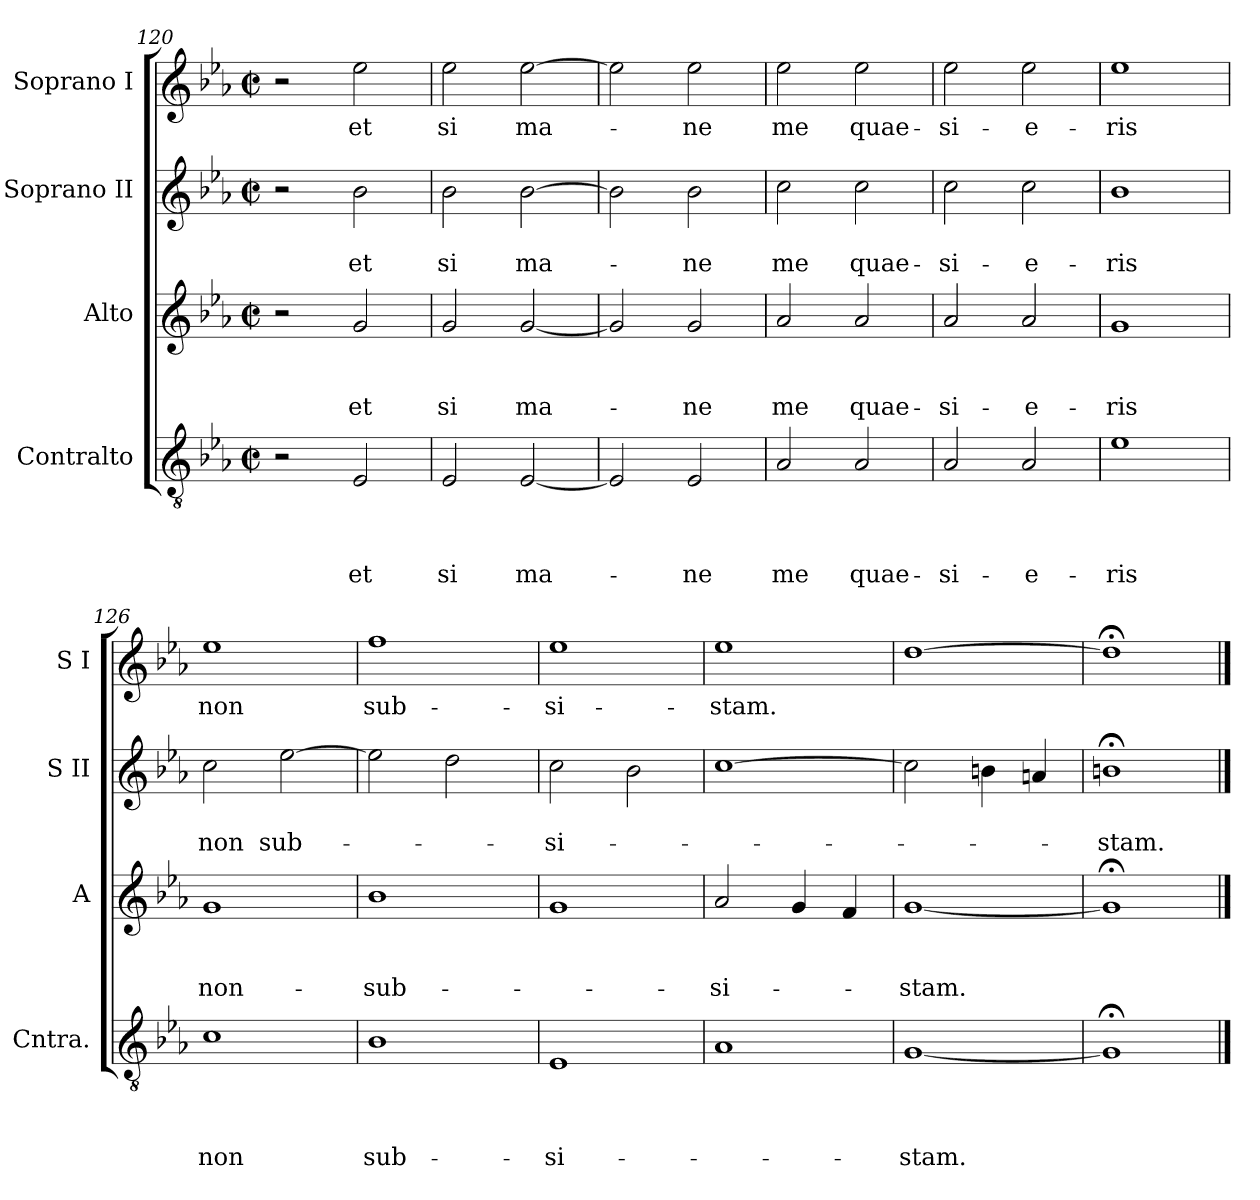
**kern	**text	**text	**text	**text	**kern	**text	**text	**text	**kern	**text	**text	**kern	**text
*part4	*part4	*part4	*part4	*part4	*part3	*part3	*part3	*part3	*part2	*part2	*part2	*part1	*part1
*staff4	*staff4	*staff4	*staff4	*staff4	*staff3	*staff3	*staff3	*staff3	*staff2	*staff2	*staff2	*staff1	*staff1
*I"Contralto	*	*	*	*	*I"Alto	*	*	*	*I"Soprano II	*	*	*I"Soprano I	*
*I'Cntra.	*	*	*	*	*I'A	*	*	*	*I'S II	*	*	*I'S I	*
!!LO:PB:g=z
*clefGv2	*	*	*	*	*clefG2	*	*	*	*clefG2	*	*	*clefG2	*
*k[b-e-a-]	*	*	*	*	*k[b-e-a-]	*	*	*	*k[b-e-a-]	*	*	*k[b-e-a-]	*
*E-:	*	*	*	*	*E-:	*	*	*	*E-:	*	*	*E-:	*
*M2/2	*	*	*	*	*M2/2	*	*	*	*M2/2	*	*	*M2/2	*
*met(c|)	*	*	*	*	*met(c|)	*	*	*	*met(c|)	*	*	*met(c|)	*
=120	=120	=120	=120	=120	=120	=120	=120	=120	=120	=120	=120	=120	=120
2r	.	.	.	.	2r	.	.	.	2r	.	.	2r	.
!	!	!	!	!LO:LY:b	!	!	!	!LO:LY:b	!	!	!LO:LY:b	!	!LO:LY:b
2E-/	.	.	.	et	2g/	.	.	et	2b-\	.	et	2ee-\	et
=121	=121	=121	=121	=121	=121	=121	=121	=121	=121	=121	=121	=121	=121
!	!	!	!	!LO:LY:b	!	!	!	!LO:LY:b	!	!	!LO:LY:b	!	!LO:LY:b
2E-/	.	.	.	si	2g/	.	.	si	2b-\	.	si	2ee-\	si
!	!	!	!	!LO:LY:b	!	!	!	!LO:LY:b	!	!	!LO:LY:b	!	!LO:LY:b
[<2E-/	.	.	.	ma-	[<2g/	.	.	ma-	[>2b-\	.	ma-	[>2ee-\	ma-
=122	=122	=122	=122	=122	=122	=122	=122	=122	=122	=122	=122	=122	=122
2E-/]	.	.	.	.	2g/]	.	.	.	2b-\]	.	.	2ee-\]	.
!	!	!	!	!LO:LY:b	!	!	!	!LO:LY:b	!	!	!LO:LY:b	!	!LO:LY:b
2E-/	.	.	.	-ne	2g/	.	.	-ne	2b-\	.	-ne	2ee-\	-ne
=123	=123	=123	=123	=123	=123	=123	=123	=123	=123	=123	=123	=123	=123
!	!	!	!	!LO:LY:b	!	!	!	!LO:LY:b	!	!	!LO:LY:b	!	!LO:LY:b
2A-/	.	.	.	me	2a-/	.	.	me	2cc\	.	me	2ee-\	me
!	!	!	!	!LO:LY:b	!	!	!	!LO:LY:b	!	!	!LO:LY:b	!	!LO:LY:b
2A-/	.	.	.	quae-	2a-/	.	.	quae-	2cc\	.	quae-	2ee-\	quae-
=124	=124	=124	=124	=124	=124	=124	=124	=124	=124	=124	=124	=124	=124
!	!	!	!	!LO:LY:b	!	!	!	!LO:LY:b	!	!	!LO:LY:b	!	!LO:LY:b
2A-/	.	.	.	-si-	2a-/	.	.	-si-	2cc\	.	-si-	2ee-\	-si-
!	!	!	!	!LO:LY:b	!	!	!	!LO:LY:b	!	!	!LO:LY:b	!	!LO:LY:b
2A-/	.	.	.	-e-	2a-/	.	.	-e-	2cc\	.	-e-	2ee-\	-e-
=125	=125	=125	=125	=125	=125	=125	=125	=125	=125	=125	=125	=125	=125
!	!	!	!	!LO:LY:b	!	!	!	!LO:LY:b	!	!	!LO:LY:b	!	!LO:LY:b
1e-	.	.	.	-ris	1g	.	.	-ris	1b-	.	-ris	1ee-	-ris
=126	=126	=126	=126	=126	=126	=126	=126	=126	=126	=126	=126	=126	=126
!	!	!	!	!LO:LY:b	!	!	!	!LO:LY:b	!	!	!LO:LY:b	!	!LO:LY:b
1c	.	.	.	non	1g	.	.	non-	2cc\	.	non	1ee-	non
!	!	!	!	!	!	!	!	!	!	!	!LO:LY:b	!	!
.	.	.	.	.	.	.	.	.	[>2ee-\	.	sub-	.	.
=127	=127	=127	=127	=127	=127	=127	=127	=127	=127	=127	=127	=127	=127
!	!	!	!	!LO:LY:b	!	!	!	!LO:LY:b	!	!	!	!	!LO:LY:b
1B-	.	.	.	sub-	1b-	.	.	-sub-	2ee-\]	.	.	1ff	sub-
.	.	.	.	.	.	.	.	.	2dd\	.	.	.	.
!!LO:PB:g=z
=128	=128	=128	=128	=128	=128	=128	=128	=128	=128	=128	=128	=128	=128
!	!	!	!	!LO:LY:b	!	!	!	!	!	!	!LO:LY:b	!	!LO:LY:b
1E-	.	.	.	-si-	1g	.	.	.	2cc\	.	-si-	1ee-	-si-
.	.	.	.	.	.	.	.	.	2b-\	.	.	.	.
=129	=129	=129	=129	=129	=129	=129	=129	=129	=129	=129	=129	=129	=129
!	!	!	!	!	!	!	!	!LO:LY:b	!	!	!	!	!LO:LY:b
1A-	.	.	.	.	2a-/	.	.	-si-	[>1cc	.	.	1ee-	-stam.
.	.	.	.	.	4g/	.	.	.	.	.	.	.	.
.	.	.	.	.	4f/	.	.	.	.	.	.	.	.
=130	=130	=130	=130	=130	=130	=130	=130	=130	=130	=130	=130	=130	=130
!	!	!	!	!LO:LY:b	!	!	!	!LO:LY:b	!	!	!	!	!
[<1G	.	.	.	-stam.	[<1g	.	.	-stam.	2cc\]	.	.	[>1dd	.
.	.	.	.	.	.	.	.	.	4bn\	.	.	.	.
.	.	.	.	.	.	.	.	.	4an/	.	.	.	.
=131	=131	=131	=131	=131	=131	=131	=131	=131	=131	=131	=131	=131	=131
!	!	!	!	!	!	!	!	!	!	!	!LO:LY:b	!	!
1G;]	.	.	.	.	1g;]	.	.	.	1bn;<	.	-stam.	1dd;<]	.
==	==	==	==	==	==	==	==	==	==	==	==	==	==
*-	*-	*-	*-	*-	*-	*-	*-	*-	*-	*-	*-	*-	*-
